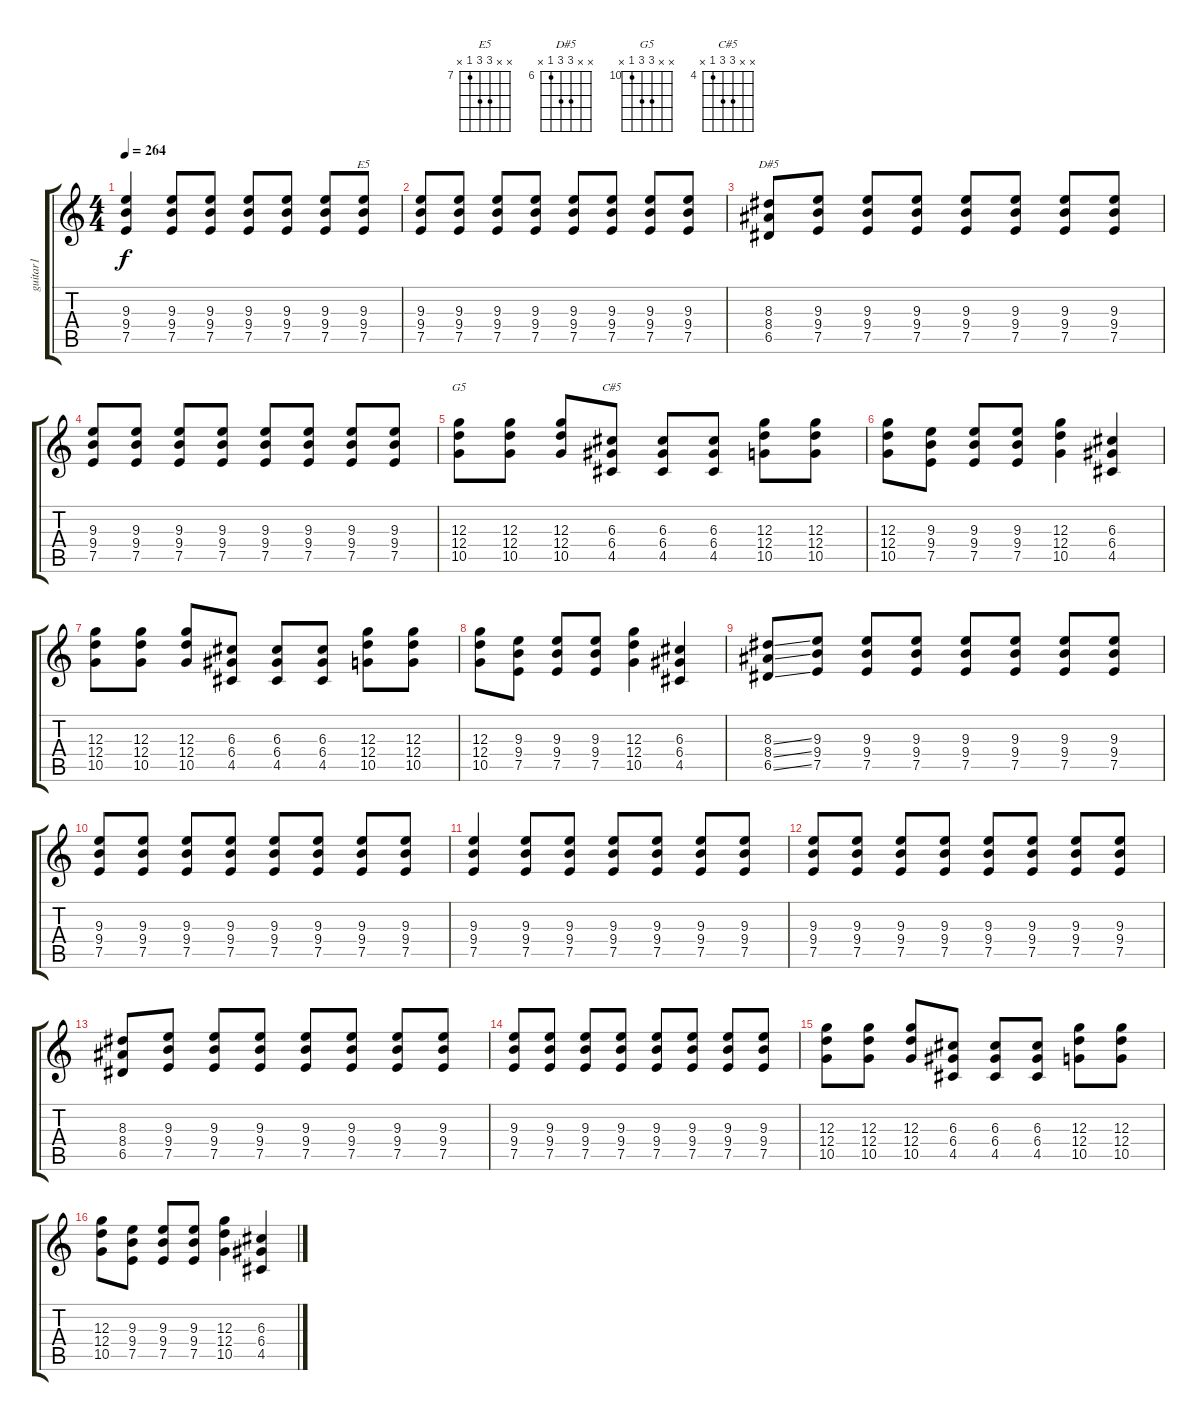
\track ("guitar1" "guitar1") {instrument distortionguitar}
\staff {score tabs}
\tuning (E4 B3 G3 D3 A2 E2) {hide}
\chord ("E5" x x 9 9 7 x) {firstfret 7}
\chord ("D#5" x x 8 8 6 x) {firstfret 6}
\chord ("G5" x x 12 12 10 x) {firstfret 10}
\chord ("C#5" x x 6 6 4 x) {firstfret 4}
\ts (4 4)
\tempo 264
\clef g2
\ks c
(9.3 9.4 7.5).4{dy f} (9.3 9.4 7.5).8 (9.3 9.4 7.5).8 (9.3 9.4 7.5).8 (9.3 9.4 7.5).8 (9.3 9.4 7.5).8 (9.3 9.4 7.5).8{ch "E5"} |
(9.3 9.4 7.5).8 (9.3 9.4 7.5).8 (9.3 9.4 7.5).8 (9.3 9.4 7.5).8 (9.3 9.4 7.5).8 (9.3 9.4 7.5).8 (9.3 9.4 7.5).8 (9.3 9.4 7.5).8 |
(8.3 8.4 6.5).8{ch "D#5"} (9.3 9.4 7.5).8 (9.3 9.4 7.5).8 (9.3 9.4 7.5).8 (9.3 9.4 7.5).8 (9.3 9.4 7.5).8 (9.3 9.4 7.5).8 (9.3 9.4 7.5).8 |
(9.3 9.4 7.5).8 (9.3 9.4 7.5).8 (9.3 9.4 7.5).8 (9.3 9.4 7.5).8 (9.3 9.4 7.5).8 (9.3 9.4 7.5).8 (9.3 9.4 7.5).8 (9.3 9.4 7.5).8 |
(12.3 12.4 10.5).8{ch "G5"} (12.3 12.4 10.5).8 (12.3 12.4 10.5).8 (6.3 6.4 4.5).8{ch "C#5"} (6.3 6.4 4.5).8 (6.3 6.4 4.5).8 (12.3 12.4 10.5).8 (12.3 12.4 10.5).8 |
(12.3 12.4 10.5).8 (9.3 9.4 7.5).8 (9.3 9.4 7.5).8 (9.3 9.4 7.5).8 (12.3 12.4 10.5).4 (6.3 6.4 4.5).4 |
(12.3 12.4 10.5).8 (12.3 12.4 10.5).8 (12.3 12.4 10.5).8 (6.3 6.4 4.5).8 (6.3 6.4 4.5).8 (6.3 6.4 4.5).8 (12.3 12.4 10.5).8 (12.3 12.4 10.5).8 |
(12.3 12.4 10.5).8 (9.3 9.4 7.5).8 (9.3 9.4 7.5).8 (9.3 9.4 7.5).8 (12.3 12.4 10.5).4 (6.3 6.4 4.5).4 |
(8.3{ss} 8.4{ss} 6.5{ss}).8 (9.3 9.4 7.5).8 (9.3 9.4 7.5).8 (9.3 9.4 7.5).8 (9.3 9.4 7.5).8 (9.3 9.4 7.5).8 (9.3 9.4 7.5).8 (9.3 9.4 7.5).8 |
(9.3 9.4 7.5).8 (9.3 9.4 7.5).8 (9.3 9.4 7.5).8 (9.3 9.4 7.5).8 (9.3 9.4 7.5).8 (9.3 9.4 7.5).8 (9.3 9.4 7.5).8 (9.3 9.4 7.5).8 |
(9.3 9.4 7.5).4 (9.3 9.4 7.5).8 (9.3 9.4 7.5).8 (9.3 9.4 7.5).8 (9.3 9.4 7.5).8 (9.3 9.4 7.5).8 (9.3 9.4 7.5).8 |
(9.3 9.4 7.5).8 (9.3 9.4 7.5).8 (9.3 9.4 7.5).8 (9.3 9.4 7.5).8 (9.3 9.4 7.5).8 (9.3 9.4 7.5).8 (9.3 9.4 7.5).8 (9.3 9.4 7.5).8 |
(8.3 8.4 6.5).8 (9.3 9.4 7.5).8 (9.3 9.4 7.5).8 (9.3 9.4 7.5).8 (9.3 9.4 7.5).8 (9.3 9.4 7.5).8 (9.3 9.4 7.5).8 (9.3 9.4 7.5).8 |
(9.3 9.4 7.5).8 (9.3 9.4 7.5).8 (9.3 9.4 7.5).8 (9.3 9.4 7.5).8 (9.3 9.4 7.5).8 (9.3 9.4 7.5).8 (9.3 9.4 7.5).8 (9.3 9.4 7.5).8 |
(12.3 12.4 10.5).8 (12.3 12.4 10.5).8 (12.3 12.4 10.5).8 (6.3 6.4 4.5).8 (6.3 6.4 4.5).8 (6.3 6.4 4.5).8 (12.3 12.4 10.5).8 (12.3 12.4 10.5).8 |
(12.3 12.4 10.5).8 (9.3 9.4 7.5).8 (9.3 9.4 7.5).8 (9.3 9.4 7.5).8 (12.3 12.4 10.5).4 (6.3 6.4 4.5).4
